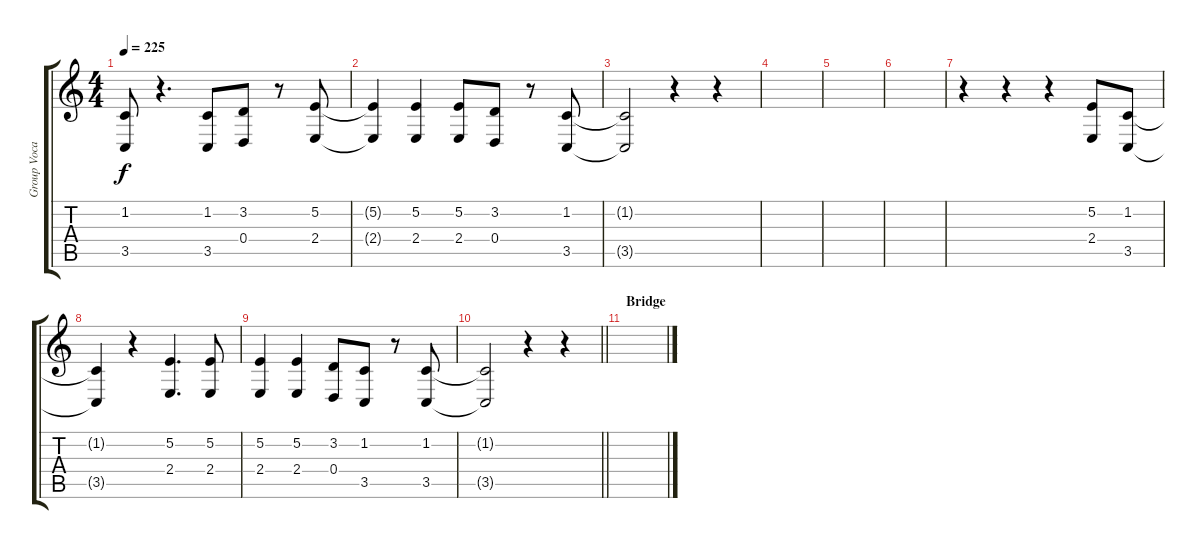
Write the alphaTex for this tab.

\track ("Group Vocals" "Group Voca") {instrument tangoaccordion}
\staff {score tabs}
\tuning (E4 B3 G3 D3 A2 E2) {hide}
\ts (4 4)
\tempo 225
\clef g2
\ks c
(1.2{t} 3.5{t}).8{dy f} r.4{d} (1.2 3.5).8 (3.2 0.4).8 r.8 (5.2 2.4).8 |
(5.2{t} 2.4{t}).4 (5.2 2.4).4 (5.2 2.4).8 (3.2 0.4).8 r.8 (1.2 3.5).8 |
(1.2{t} 3.5{t}).2 r.4 r.4 |
|
|
|
r.4 r.4 r.4 (5.2 2.4).8 (1.2 3.5).8 |
(1.2{t} 3.5{t}).4 r.4 (5.2 2.4).4{d} (5.2 2.4).8 |
(5.2 2.4).4 (5.2 2.4).4 (3.2 0.4).8 (1.2 3.5).8 r.8 (1.2 3.5).8 |
\barLineRight lightlight
(1.2{t} 3.5{t}).2 r.4 r.4 |
\section ("" "Bridge")
